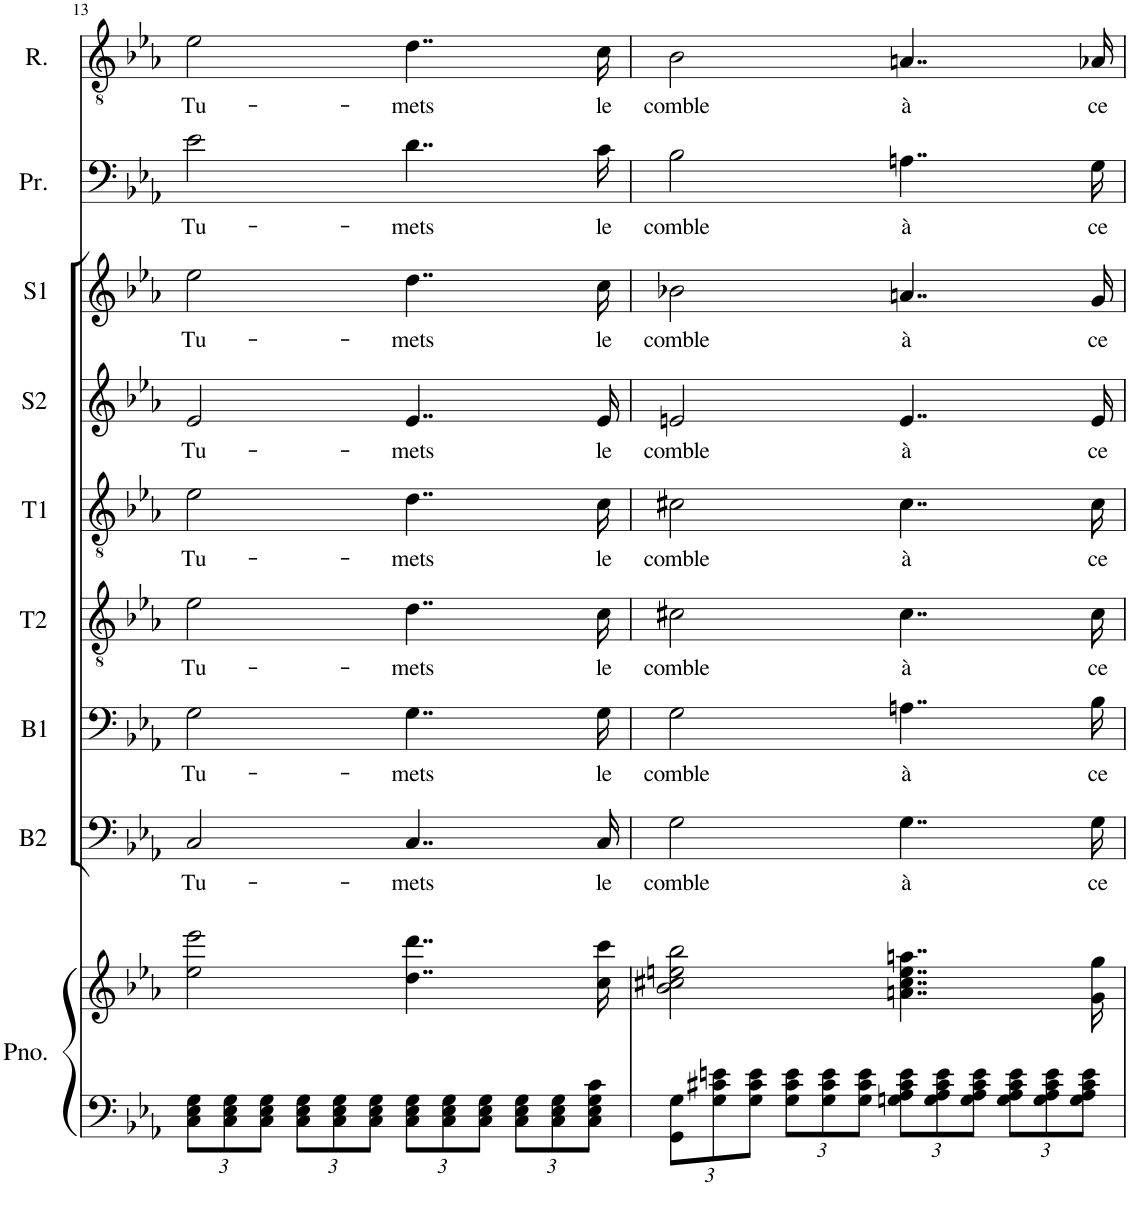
**kern	**kern	**kern	**text	**kern	**text	**kern	**text	**kern	**text	**kern	**text	**kern	**text	**kern	**text	**kern	**text
*part9	*part9	*part8	*part8	*part7	*part7	*part6	*part6	*part5	*part5	*part4	*part4	*part3	*part3	*part2	*part2	*part1	*part1
*staff10	*staff9	*staff8	*staff8	*staff7	*staff7	*staff6	*staff6	*staff5	*staff5	*staff4	*staff4	*staff3	*staff3	*staff2	*staff2	*staff1	*staff1
*I"Piano	*	*I"Basse 2	*	*I"Basse 1	*	*I"Tenor 2	*	*I"Tenor 1	*	*I"Soprano 2	*	*I"Soprano 1	*	*I"Prince	*	*I"Roméo	*
*I'Pno.	*	*I'B2	*	*I'B1	*	*I'T2	*	*I'T1	*	*I'S2	*	*I'S1	*	*I'Pr.	*	*I'R.	*
!!LO:PB:g=z
*clefF4	*clefG2	*clefF4	*	*clefF4	*	*clefGv2	*	*clefGv2	*	*clefG2	*	*clefG2	*	*clefF4	*	*clefGv2	*
*k[b-e-a-]	*k[b-e-a-]	*k[b-e-a-]	*	*k[b-e-a-]	*	*k[b-e-a-]	*	*k[b-e-a-]	*	*k[b-e-a-]	*	*k[b-e-a-]	*	*k[b-e-a-]	*	*k[b-e-a-]	*
*M4/4	*M4/4	*M4/4	*	*M4/4	*	*M4/4	*	*M4/4	*	*M4/4	*	*M4/4	*	*M4/4	*	*M4/4	*
*Xbrackettup	*	*	*	*	*	*	*	*	*	*	*	*	*	*	*	*	*
=13	=13	=13	=13	=13	=13	=13	=13	=13	=13	=13	=13	=13	=13	=13	=13	=13	=13
!	!	!	!LO:LY:b	!	!LO:LY:b	!	!LO:LY:b	!	!LO:LY:b	!	!LO:LY:b	!	!LO:LY:b	!	!LO:LY:b	!	!LO:LY:b
12C\ 12E-\ 12G\L	2ee-\ 2eee-\	2C/	Tu-	2G\	Tu-	2e-\	Tu-	2e-\	Tu-	2e-/	Tu-	2ee-\	Tu-	2e-\	Tu-	2e-\	Tu-
12C\ 12E-\ 12G\	.	.	.	.	.	.	.	.	.	.	.	.	.	.	.	.	.
12C\ 12E-\ 12G\J	.	.	.	.	.	.	.	.	.	.	.	.	.	.	.	.	.
12C\ 12E-\ 12G\L	.	.	.	.	.	.	.	.	.	.	.	.	.	.	.	.	.
12C\ 12E-\ 12G\	.	.	.	.	.	.	.	.	.	.	.	.	.	.	.	.	.
12C\ 12E-\ 12G\J	.	.	.	.	.	.	.	.	.	.	.	.	.	.	.	.	.
!	!	!	!LO:LY:b	!	!LO:LY:b	!	!LO:LY:b	!	!LO:LY:b	!	!LO:LY:b	!	!LO:LY:b	!	!LO:LY:b	!	!LO:LY:b
12C\ 12E-\ 12G\L	4..dd\ 4..ddd\	4..C/	-mets	4..G\	-mets	4..d\	-mets	4..d\	-mets	4..e-/	-mets	4..dd\	-mets	4..d\	-mets	4..d\	-mets
12C\ 12E-\ 12G\	.	.	.	.	.	.	.	.	.	.	.	.	.	.	.	.	.
12C\ 12E-\ 12G\J	.	.	.	.	.	.	.	.	.	.	.	.	.	.	.	.	.
12C\ 12E-\ 12G\L	.	.	.	.	.	.	.	.	.	.	.	.	.	.	.	.	.
12C\ 12E-\ 12G\	.	.	.	.	.	.	.	.	.	.	.	.	.	.	.	.	.
12C\ 12E-\ 12G\ 12c\J	.	.	.	.	.	.	.	.	.	.	.	.	.	.	.	.	.
!	!	!	!LO:LY:b	!	!LO:LY:b	!	!LO:LY:b	!	!LO:LY:b	!	!LO:LY:b	!	!LO:LY:b	!	!LO:LY:b	!	!LO:LY:b
.	16cc\ 16ccc\	16C/	le	16G\	le	16c\	le	16c\	le	16e-/	le	16cc\	le	16c\	le	16c\	le
=14	=14	=14	=14	=14	=14	=14	=14	=14	=14	=14	=14	=14	=14	=14	=14	=14	=14
!	!	!	!LO:LY:b	!	!LO:LY:b	!	!LO:LY:b	!	!LO:LY:b	!	!LO:LY:b	!	!LO:LY:b	!	!LO:LY:b	!	!LO:LY:b
12GG\ 12G\L	2b-\ 2cc#X\ 2een\ 2bb-\	2G\	comble	2G\	comble	2c#X\	comble	2c#X\	comble	2en/	comble	2b-X\	comble	2B-\	comble	2B-\	comble
12G\ 12c#X\ 12en\	.	.	.	.	.	.	.	.	.	.	.	.	.	.	.	.	.
12G\ 12c#\ 12e\J	.	.	.	.	.	.	.	.	.	.	.	.	.	.	.	.	.
12G\ 12c#\ 12e\L	.	.	.	.	.	.	.	.	.	.	.	.	.	.	.	.	.
12G\ 12c#\ 12e\	.	.	.	.	.	.	.	.	.	.	.	.	.	.	.	.	.
12G\ 12c#\ 12e\J	.	.	.	.	.	.	.	.	.	.	.	.	.	.	.	.	.
!	!	!	!LO:LY:b	!	!LO:LY:b	!	!LO:LY:b	!	!LO:LY:b	!	!LO:LY:b	!	!LO:LY:b	!	!LO:LY:b	!	!LO:LY:b
12Gn\ 12A-\ 12c#\ 12e\L	4..an\ 4..cc#\ 4..ee\ 4..aan\	4..G\	à	4..An\	à	4..c#\	à	4..c#\	à	4..e/	à	4..an/	à	4..An\	à	4..An/	à
12G\ 12A-\ 12c#\ 12e\	.	.	.	.	.	.	.	.	.	.	.	.	.	.	.	.	.
12G\ 12A-\ 12c#\ 12e\J	.	.	.	.	.	.	.	.	.	.	.	.	.	.	.	.	.
12G\ 12A-\ 12c#\ 12e\L	.	.	.	.	.	.	.	.	.	.	.	.	.	.	.	.	.
12G\ 12A-\ 12c#\ 12e\	.	.	.	.	.	.	.	.	.	.	.	.	.	.	.	.	.
12G\ 12A-\ 12c#\ 12e\J	.	.	.	.	.	.	.	.	.	.	.	.	.	.	.	.	.
!	!	!	!LO:LY:b	!	!LO:LY:b	!	!LO:LY:b	!	!LO:LY:b	!	!LO:LY:b	!	!LO:LY:b	!	!LO:LY:b	!	!LO:LY:b
.	16g\ 16gg\	16G\	ce	16B-\	ce	16c#\	ce	16c#\	ce	16e/	ce	16g/	ce	16G\	ce	16A-X/	ce
=	=	=	=	=	=	=	=	=	=	=	=	=	=	=	=	=	=
*-	*-	*-	*-	*-	*-	*-	*-	*-	*-	*-	*-	*-	*-	*-	*-	*-	*-
